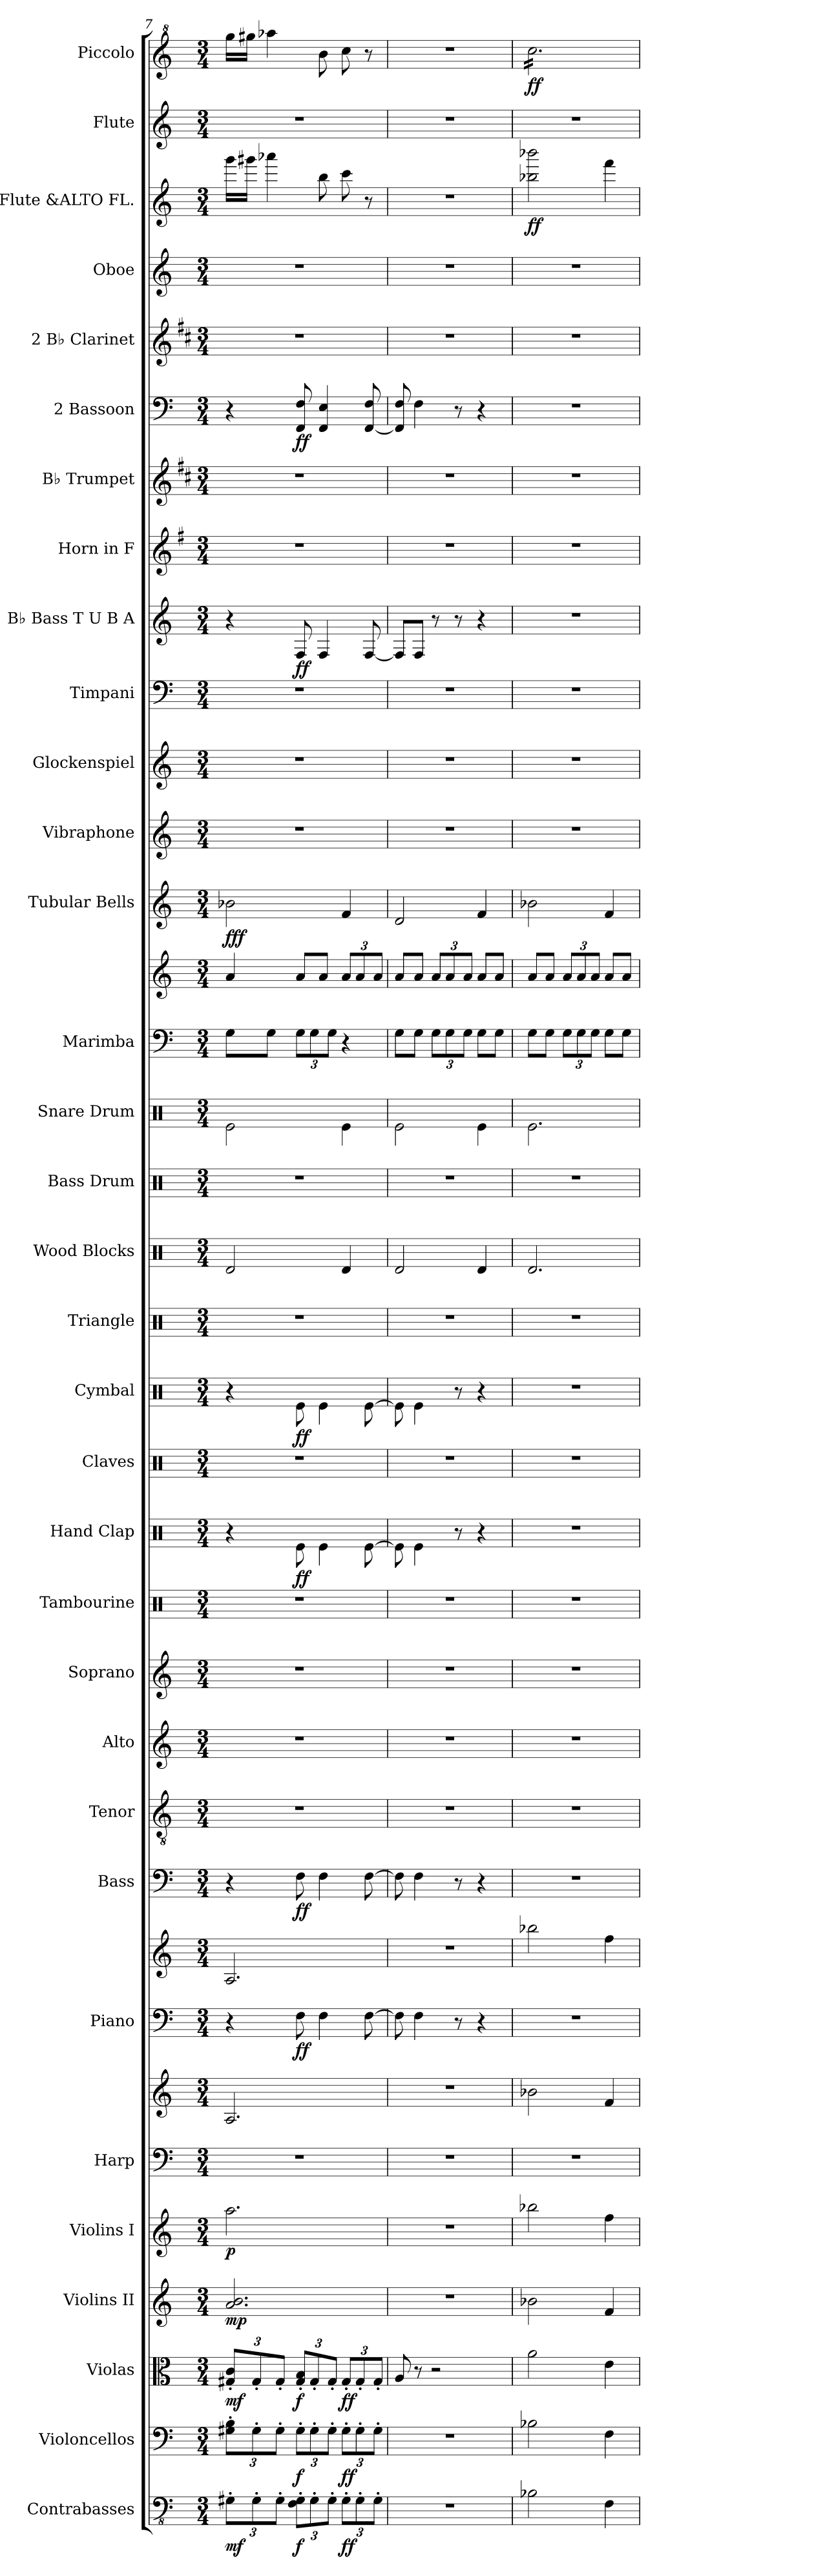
**kern	**dynam	**kern	**dynam	**kern	**dynam	**kern	**dynam	**kern	**dynam	**kern	**kern	**kern	**kern	**dynam	**kern	**dynam	**kern	**kern	**kern	**kern	**kern	**dynam	**kern	**kern	**dynam	**kern	**kern	**kern	**kern	**kern	**kern	**kern	**dynam	**kern	**kern	**kern	**kern	**dynam	**kern	**kern	**kern	**dynam	**kern	**kern	**kern	**dynam	**kern	**kern	**dynam
*part33	*part33	*part32	*part32	*part31	*part31	*part30	*part30	*part29	*part29	*part28	*part28	*part27	*part27	*part27	*part26	*part26	*part25	*part24	*part23	*part22	*part21	*part21	*part20	*part19	*part19	*part18	*part17	*part16	*part15	*part14	*part14	*part13	*part13	*part12	*part11	*part10	*part9	*part9	*part8	*part7	*part6	*part6	*part5	*part4	*part3	*part3	*part2	*part1	*part1
*staff36	*staff36	*staff35	*staff35	*staff34	*staff34	*staff33	*staff33	*staff32	*staff32	*staff31	*staff30	*staff29	*staff28	*staff28/29	*staff27	*staff27	*staff26	*staff25	*staff24	*staff23	*staff22	*staff22	*staff21	*staff20	*staff20	*staff19	*staff18	*staff17	*staff16	*staff15	*staff14	*staff13	*staff13	*staff12	*staff11	*staff10	*staff9	*staff9	*staff8	*staff7	*staff6	*staff6	*staff5	*staff4	*staff3	*staff3	*staff2	*staff1	*staff1
*I"Contrabasses	*	*I"Violoncellos	*	*I"Violas	*	*I"Violins  II	*	*I"Violins I	*	*I"Harp	*	*I"Piano	*	*	*I"Bass	*	*I"Tenor	*I"Alto	*I"Soprano	*I"Tambourine	*I"Hand Clap	*	*I"Claves	*I"Cymbal	*	*I"Triangle	*I"Wood Blocks	*I"Bass Drum	*I"Snare Drum	*I"Marimba	*	*I"Tubular Bells	*	*I"Vibraphone	*I"Glockenspiel	*I"Timpani	*I"B♭ Bass  T U B A	*	*I"Horn in F	*I"B♭ Trumpet	*I"2 Bassoon	*	*I"2 B♭ Clarinet	*I"Oboe	*I"Flute &amp;ALTO FL.	*	*I"Flute	*I"Piccolo	*
*I'Cbs.	*	*I'Vcs.	*	*I'Vlas.	*	*I'Vlns.  II	*	*I'Vlns. I	*	*I'Hrp.	*	*I'Pno.	*	*	*I'B.	*	*I'T.	*I'A.	*I'S.	*I'Tamb.	*I'Hd. Clp.	*	*I'Clv.	*I'Cym.	*	*I'Trgl.	*I'Wd. Bl.	*I'B. Dr.	*I'Sn. Dr.	*I'Mrm.	*	*I'Tu. Be.	*	*I'Vib.	*I'Glk.	*I'Timp.	*I'B♭ B. TU B A	*	*	*I'B♭ Tpt.	*I'2 Bsn.	*	*I'2 B♭ Cl.	*I'Ob.	*I'Fl.&amp; ALTO FL.	*	*I'Fl.	*I'Picc.	*
*clefFv4	*	*clefF4	*	*clefC3	*	*clefG2	*	*clefG2	*	*clefF4	*clefG2	*clefF4	*clefG2	*	*clefF4	*	*clefGv2	*clefG2	*clefG2	*clefX	*clefX	*	*clefX	*clefX	*	*clefX	*clefX	*clefX	*clefX	*clefF4	*clefG2	*clefG2	*	*clefG2	*clefG2	*clefF4	*clefG2	*	*clefG2	*clefG2	*clefF4	*	*clefG2	*clefG2	*clefG2	*	*clefG2	*clefG^2	*
*	*	*	*	*	*	*	*	*	*	*	*	*	*	*	*	*	*	*	*	*	*	*	*	*	*	*	*	*	*	*	*	*	*	*	*ITrd-14c-24	*	*ITrd8c14	*	*ITrd4c7	*ITrd1c2	*	*	*ITrd1c2	*	*	*	*	*ITrd-7c-12	*
*k[]	*	*k[]	*	*k[]	*	*k[]	*	*k[]	*	*k[]	*k[]	*k[]	*k[]	*	*k[]	*	*k[]	*k[]	*k[]	*k[]	*k[]	*	*k[]	*k[]	*	*k[]	*k[]	*k[]	*k[]	*k[]	*k[]	*k[]	*	*k[]	*k[]	*k[]	*k[]	*	*k[]	*k[]	*k[]	*	*k[]	*k[]	*k[]	*	*k[]	*k[]	*
*M3/4	*	*M3/4	*	*M3/4	*	*M3/4	*	*M3/4	*	*M3/4	*M3/4	*M3/4	*M3/4	*	*M3/4	*	*M3/4	*M3/4	*M3/4	*M3/4	*M3/4	*	*M3/4	*M3/4	*	*M3/4	*M3/4	*M3/4	*M3/4	*M3/4	*M3/4	*M3/4	*	*M3/4	*M3/4	*M3/4	*M3/4	*	*M3/4	*M3/4	*M3/4	*	*M3/4	*M3/4	*M3/4	*	*M3/4	*M3/4	*
*Xbrackettup	*	*Xbrackettup	*	*Xbrackettup	*	*	*	*	*	*	*	*	*	*	*	*	*	*	*	*	*	*	*	*	*	*	*	*	*	*	*	*	*	*	*	*	*	*	*	*	*	*	*	*	*	*	*	*	*
=7	=7	=7	=7	=7	=7	=7	=7	=7	=7	=7	=7	=7	=7	=7	=7	=7	=7	=7	=7	=7	=7	=7	=7	=7	=7	=7	=7	=7	=7	=7	=7	=7	=7	=7	=7	=7	=7	=7	=7	=7	=7	=7	=7	=7	=7	=7	=7	=7	=7
!	!LO:DY:b	!	!LO:DY:b	!	!	!	!	!	!	!	!	!	!	!	!	!	!	!	!	!	!	!	!	!	!	!	!	!	!	!	!	!	!	!	!	!	!	!	!	!	!	!	!	!	!	!	!	!	!
!	!	!	!LO:DY:n=1:b	!	!LO:DY:b	!	!LO:DY:b	!	!LO:DY:b	!	!	!	!	!	!	!	!	!	!	!	!	!	!	!	!	!	!	!	!	!	!	!	!LO:DY:b	!	!	!	!	!	!	!	!	!	!	!	!	!	!	!	!
12GG#X'\L	mf	12G#X\' 12B\'L	mp mf	12G#X/' 12c/'L	mf	2.a/ 2.b/	mp	2.aa\	p	2.r	2.A/	4r	2.A/	.	4r	.	2.r	2.r	2.r	2.r	4r	.	2.r	4r	.	2.r	2Rd/	2.r	2Re\	8G\L	4a/	2b-X\	fff	2.r	2.r	2.r	4r	.	2.r	2.r	4r	.	2.r	2.r	16ggg\LL	.	2.r	16gggg\LL	.
.	.	.	.	.	.	.	.	.	.	.	.	.	.	.	.	.	.	.	.	.	.	.	.	.	.	.	.	.	.	.	.	.	.	.	.	.	.	.	.	.	.	.	.	.	16ggg#X\JJ	.	.	16gggg#X\JJ	.
12GG#'\	.	12G#'\	.	12G#'/	.	.	.	.	.	.	.	.	.	.	.	.	.	.	.	.	.	.	.	.	.	.	.	.	.	.	.	.	.	.	.	.	.	.	.	.	.	.	.	.	.	.	.	.	.
.	.	.	.	.	.	.	.	.	.	.	.	.	.	.	.	.	.	.	.	.	.	.	.	.	.	.	.	.	.	8G\J	.	.	.	.	.	.	.	.	.	.	.	.	.	.	4aaa-X\	.	.	4aaaa-X\	.
12GG#'\J	.	12G#'\J	.	12G#'/J	.	.	.	.	.	.	.	.	.	.	.	.	.	.	.	.	.	.	.	.	.	.	.	.	.	.	.	.	.	.	.	.	.	.	.	.	.	.	.	.	.	.	.	.	.
*	*	*	*	*	*	*	*	*	*	*	*	*	*	*	*	*	*	*	*	*	*	*	*	*	*	*	*	*	*	*Xbrackettup	*	*	*	*	*	*	*	*	*	*	*	*	*	*	*	*	*	*	*
!	!LO:DY:b	!	!LO:DY:n=2:b	!	!LO:DY:b	!	!	!	!	!	!	!	!	!LO:DY:b=2	!	!LO:DY:b	!	!	!	!	!	!LO:DY:b	!	!	!LO:DY:b	!	!	!	!	!	!	!	!	!	!	!	!	!LO:DY:b	!	!	!	!LO:DY:b	!	!	!	!	!	!	!
12FF\' 12GG#\'L	f	12G#'\L	f	12G#/' 12B/'L	f	.	.	.	.	.	.	8F\	.	ff	8F\	ff	.	.	.	.	8Re\	ff	.	8Re\	ff	.	.	.	.	12G\L	8a/L	.	.	.	.	.	8FF/	ff	.	.	8FF/ 8F/	ff	.	.	.	.	.	.	.
12GG#'\	.	12G#'\	.	12G#'/	.	.	.	.	.	.	.	.	.	.	.	.	.	.	.	.	.	.	.	.	.	.	.	.	.	12G\	.	.	.	.	.	.	.	.	.	.	.	.	.	.	.	.	.	.	.
.	.	.	.	.	.	.	.	.	.	.	.	4F\	.	.	4F\	.	.	.	.	.	4Re\	.	.	4Re\	.	.	.	.	.	.	8a/J	.	.	.	.	.	4FF/	.	.	.	4FF/ 4E/	.	.	.	8bb\	.	.	8bbb\	.
12GG#'\J	.	12G#'\J	.	12G#'/J	.	.	.	.	.	.	.	.	.	.	.	.	.	.	.	.	.	.	.	.	.	.	.	.	.	12G\J	.	.	.	.	.	.	.	.	.	.	.	.	.	.	.	.	.	.	.
*	*	*	*	*	*	*	*	*	*	*	*	*	*	*	*	*	*	*	*	*	*	*	*	*	*	*	*	*	*	*	*Xbrackettup	*	*	*	*	*	*	*	*	*	*	*	*	*	*	*	*	*	*
!	!LO:DY:b	!	!LO:DY:n=3:b	!	!LO:DY:b	!	!	!	!	!	!	!	!	!	!	!	!	!	!	!	!	!	!	!	!	!	!	!	!	!	!	!	!	!	!	!	!	!	!	!	!	!	!	!	!	!	!	!	!
12GG#'\L	ff	12G#'\L	ff	12G#'/L	ff	.	.	.	.	.	.	.	.	.	.	.	.	.	.	.	.	.	.	.	.	.	4Rd/	.	4Re\	4r	12a/L	4f/	.	.	.	.	.	.	.	.	.	.	.	.	8ccc\	.	.	8cccc\	.
12GG#'\	.	12G#'\	.	12G#'/	.	.	.	.	.	.	.	.	.	.	.	.	.	.	.	.	.	.	.	.	.	.	.	.	.	.	12a/	.	.	.	.	.	.	.	.	.	.	.	.	.	.	.	.	.	.
.	.	.	.	.	.	.	.	.	.	.	.	[8F\	.	.	[8F\	.	.	.	.	.	[8Re\	.	.	[8Re\	.	.	.	.	.	.	.	.	.	.	.	.	[8FF/	.	.	.	[8FF/ 8F/	.	.	.	8r	.	.	8r	.
12GG#'\J	.	12G#'\J	.	12G#'/J	.	.	.	.	.	.	.	.	.	.	.	.	.	.	.	.	.	.	.	.	.	.	.	.	.	.	12a/J	.	.	.	.	.	.	.	.	.	.	.	.	.	.	.	.	.	.
=8	=8	=8	=8	=8	=8	=8	=8	=8	=8	=8	=8	=8	=8	=8	=8	=8	=8	=8	=8	=8	=8	=8	=8	=8	=8	=8	=8	=8	=8	=8	=8	=8	=8	=8	=8	=8	=8	=8	=8	=8	=8	=8	=8	=8	=8	=8	=8	=8	=8
2.r	.	2.r	.	8A/	.	2.r	.	2.r	.	2.r	2.r	8F\]	2.r	.	8F\]	.	2.r	2.r	2.r	2.r	8Re\]	.	2.r	8Re\]	.	2.r	2Rd/	2.r	2Re\	8G\L	8a/L	2d/	.	2.r	2.r	2.r	8FF/L]	.	2.r	2.r	8FF/] 8F/	.	2.r	2.r	2.r	.	2.r	2.r	.
.	.	.	.	8r	.	.	.	.	.	.	.	4F\	.	.	4F\	.	.	.	.	.	4Re\	.	.	4Re\	.	.	.	.	.	8G\J	8a/J	.	.	.	.	.	8FF/J	.	.	.	4F\	.	.	.	.	.	.	.	.
.	.	.	.	2r	.	.	.	.	.	.	.	.	.	.	.	.	.	.	.	.	.	.	.	.	.	.	.	.	.	12G\L	12a/L	.	.	.	.	.	8r	.	.	.	.	.	.	.	.	.	.	.	.
.	.	.	.	.	.	.	.	.	.	.	.	.	.	.	.	.	.	.	.	.	.	.	.	.	.	.	.	.	.	12G\	12a/	.	.	.	.	.	.	.	.	.	.	.	.	.	.	.	.	.	.
.	.	.	.	.	.	.	.	.	.	.	.	8r	.	.	8r	.	.	.	.	.	8r	.	.	8r	.	.	.	.	.	.	.	.	.	.	.	.	8r	.	.	.	8r	.	.	.	.	.	.	.	.
.	.	.	.	.	.	.	.	.	.	.	.	.	.	.	.	.	.	.	.	.	.	.	.	.	.	.	.	.	.	12G\J	12a/J	.	.	.	.	.	.	.	.	.	.	.	.	.	.	.	.	.	.
.	.	.	.	.	.	.	.	.	.	.	.	4r	.	.	4r	.	.	.	.	.	4r	.	.	4r	.	.	4Rd/	.	4Re\	8G\L	8a/L	4f/	.	.	.	.	4r	.	.	.	4r	.	.	.	.	.	.	.	.
.	.	.	.	.	.	.	.	.	.	.	.	.	.	.	.	.	.	.	.	.	.	.	.	.	.	.	.	.	.	8G\J	8a/J	.	.	.	.	.	.	.	.	.	.	.	.	.	.	.	.	.	.
=9	=9	=9	=9	=9	=9	=9	=9	=9	=9	=9	=9	=9	=9	=9	=9	=9	=9	=9	=9	=9	=9	=9	=9	=9	=9	=9	=9	=9	=9	=9	=9	=9	=9	=9	=9	=9	=9	=9	=9	=9	=9	=9	=9	=9	=9	=9	=9	=9	=9
!	!	!	!	!	!	!	!	!	!	!	!	!	!	!	!	!	!	!	!	!	!	!	!	!	!	!	!	!	!	!	!	!	!	!	!	!	!	!	!	!	!	!	!	!	!	!LO:DY:b	!	!	!LO:DY:b
*	*	*	*	*	*	*	*	*	*	*	*	*	*	*	*	*	*	*	*	*	*	*	*	*	*	*	*	*	*	*	*	*	*	*	*	*	*	*	*	*	*	*	*	*	*	*	*	*tremolo	*
2BB-X\	.	2B-X\	.	2a\	.	2b-X\	.	2bb-X\	.	2.r	2b-X\	2.r	2bb-X\	.	2.r	.	2.r	2.r	2.r	2.r	2.r	.	2.r	2.r	.	2.r	2.Rd/	2.r	2.Re\	8G\L	8a/L	2b-X\	.	2.r	2.r	2.r	2.r	.	2.r	2.r	2.r	.	2.r	2.r	2bb-X\ 2bbb-X\	ff	2.r	16cccc\LL	ff
.	.	.	.	.	.	.	.	.	.	.	.	.	.	.	.	.	.	.	.	.	.	.	.	.	.	.	.	.	.	.	.	.	.	.	.	.	.	.	.	.	.	.	.	.	.	.	.	16cccc\	.
.	.	.	.	.	.	.	.	.	.	.	.	.	.	.	.	.	.	.	.	.	.	.	.	.	.	.	.	.	.	8G\J	8a/J	.	.	.	.	.	.	.	.	.	.	.	.	.	.	.	.	16cccc\	.
.	.	.	.	.	.	.	.	.	.	.	.	.	.	.	.	.	.	.	.	.	.	.	.	.	.	.	.	.	.	.	.	.	.	.	.	.	.	.	.	.	.	.	.	.	.	.	.	16cccc\	.
.	.	.	.	.	.	.	.	.	.	.	.	.	.	.	.	.	.	.	.	.	.	.	.	.	.	.	.	.	.	12G\L	12a/L	.	.	.	.	.	.	.	.	.	.	.	.	.	.	.	.	16cccc\	.
.	.	.	.	.	.	.	.	.	.	.	.	.	.	.	.	.	.	.	.	.	.	.	.	.	.	.	.	.	.	.	.	.	.	.	.	.	.	.	.	.	.	.	.	.	.	.	.	16cccc\	.
.	.	.	.	.	.	.	.	.	.	.	.	.	.	.	.	.	.	.	.	.	.	.	.	.	.	.	.	.	.	12G\	12a/	.	.	.	.	.	.	.	.	.	.	.	.	.	.	.	.	.	.
.	.	.	.	.	.	.	.	.	.	.	.	.	.	.	.	.	.	.	.	.	.	.	.	.	.	.	.	.	.	.	.	.	.	.	.	.	.	.	.	.	.	.	.	.	.	.	.	16cccc\	.
.	.	.	.	.	.	.	.	.	.	.	.	.	.	.	.	.	.	.	.	.	.	.	.	.	.	.	.	.	.	12G\J	12a/J	.	.	.	.	.	.	.	.	.	.	.	.	.	.	.	.	.	.
.	.	.	.	.	.	.	.	.	.	.	.	.	.	.	.	.	.	.	.	.	.	.	.	.	.	.	.	.	.	.	.	.	.	.	.	.	.	.	.	.	.	.	.	.	.	.	.	16cccc\	.
4FF\	.	4F\	.	4e\	.	4f/	.	4ff\	.	.	4f/	.	4ff\	.	.	.	.	.	.	.	.	.	.	.	.	.	.	.	.	8G\L	8a/L	4f/	.	.	.	.	.	.	.	.	.	.	.	.	4fff\	.	.	16cccc\	.
.	.	.	.	.	.	.	.	.	.	.	.	.	.	.	.	.	.	.	.	.	.	.	.	.	.	.	.	.	.	.	.	.	.	.	.	.	.	.	.	.	.	.	.	.	.	.	.	16cccc\	.
.	.	.	.	.	.	.	.	.	.	.	.	.	.	.	.	.	.	.	.	.	.	.	.	.	.	.	.	.	.	8G\J	8a/J	.	.	.	.	.	.	.	.	.	.	.	.	.	.	.	.	16cccc\	.
.	.	.	.	.	.	.	.	.	.	.	.	.	.	.	.	.	.	.	.	.	.	.	.	.	.	.	.	.	.	.	.	.	.	.	.	.	.	.	.	.	.	.	.	.	.	.	.	16cccc\JJ	.
*	*	*	*	*	*	*	*	*	*	*	*	*	*	*	*	*	*	*	*	*	*	*	*	*	*	*	*	*	*	*	*	*	*	*	*	*	*	*	*	*	*	*	*	*	*	*	*	*Xtremolo	*
=	=	=	=	=	=	=	=	=	=	=	=	=	=	=	=	=	=	=	=	=	=	=	=	=	=	=	=	=	=	=	=	=	=	=	=	=	=	=	=	=	=	=	=	=	=	=	=	=	=
*-	*-	*-	*-	*-	*-	*-	*-	*-	*-	*-	*-	*-	*-	*-	*-	*-	*-	*-	*-	*-	*-	*-	*-	*-	*-	*-	*-	*-	*-	*-	*-	*-	*-	*-	*-	*-	*-	*-	*-	*-	*-	*-	*-	*-	*-	*-	*-	*-	*-
